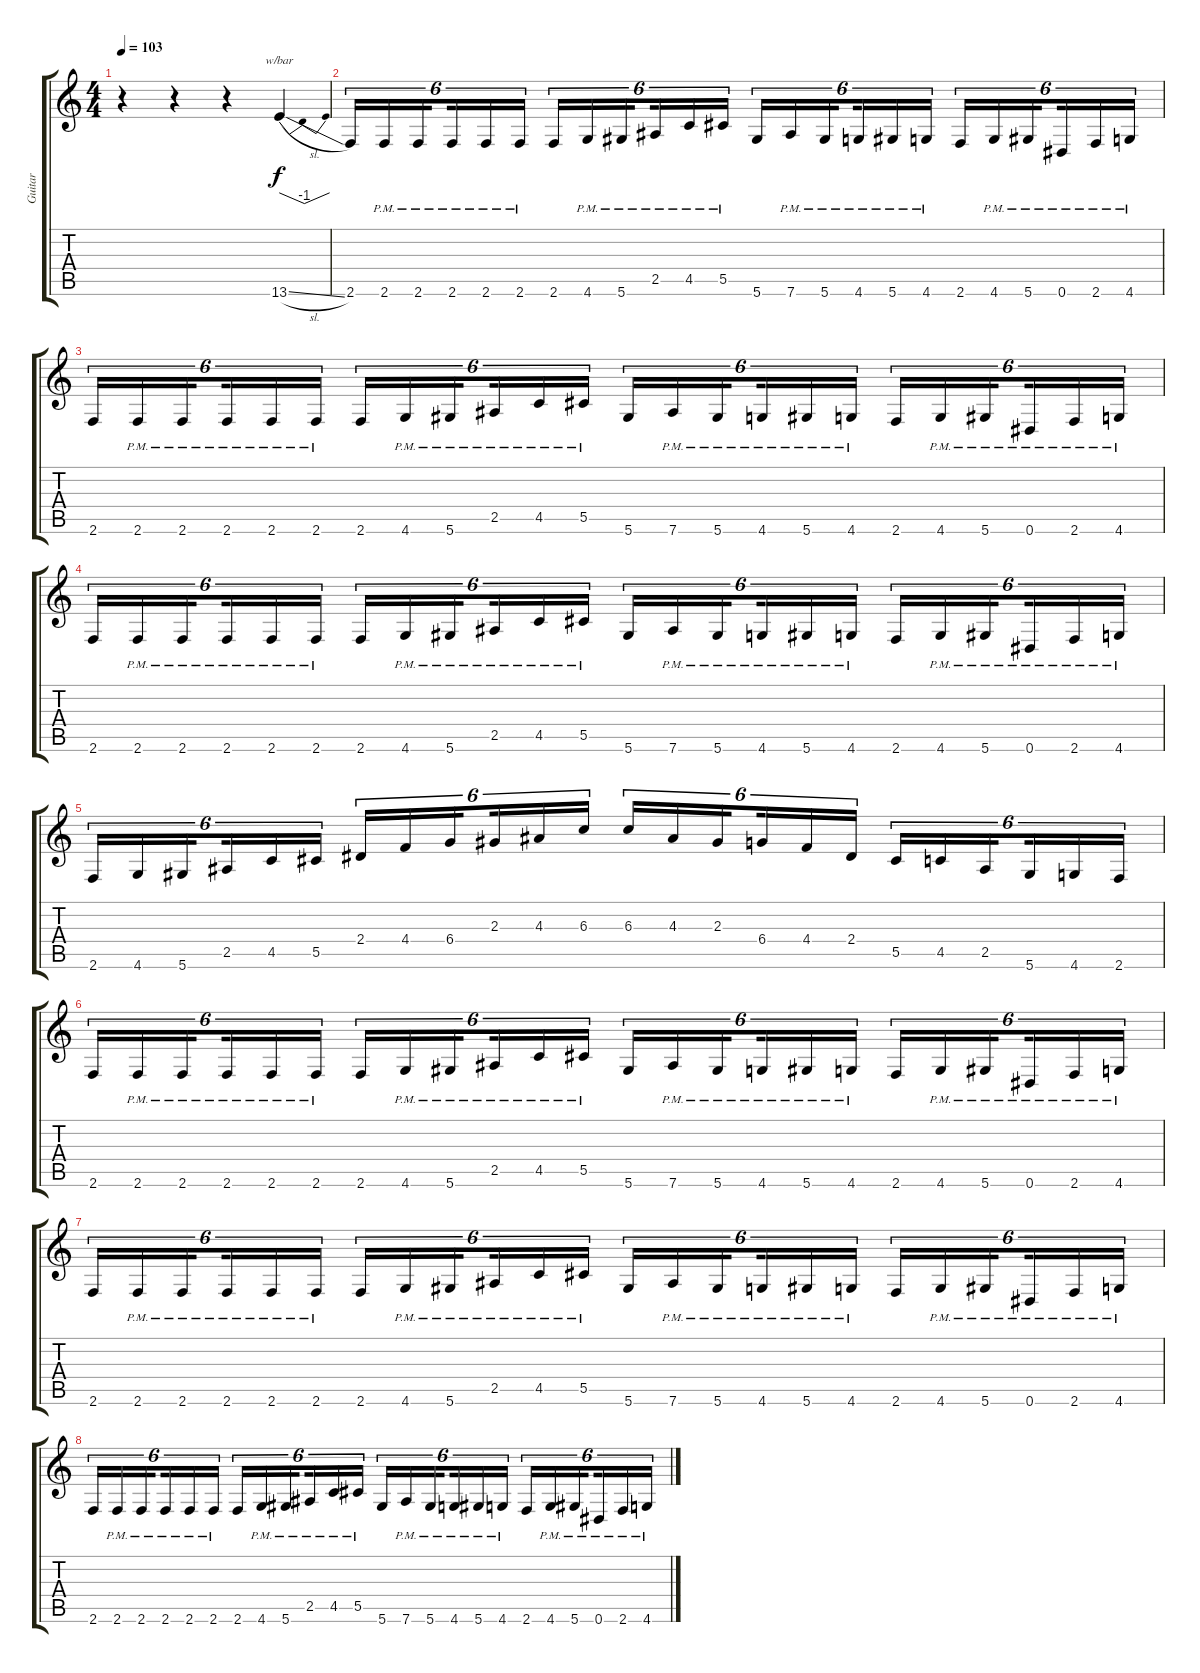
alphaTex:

\track ("Guitar" "Guitar") {instrument overdrivenguitar}
\staff {score tabs}
\tuning (Eb4 Bb3 Gb3 Db3 Ab2 Eb2) {hide}
\ts (4 4)
\tempo 103
\clef g2
\ks c
r.4{dy f instrument overdrivenguitar} r.4 r.4 13.6{sl}.4{tbe (dip default 0 0 30 -4 60 0)} |
2.6.16{tu (6 4)} 2.6{pm}.16{tu (6 4)} 2.6{pm}.16{tu (6 4) beam splitsecondary} 2.6{pm}.16{tu (6 4)} 2.6{pm}.16{tu (6 4)} 2.6{pm}.16{tu (6 4)} 2.6.16{tu (6 4)} 4.6{pm}.16{tu (6 4)} 5.6{pm}.16{tu (6 4) beam splitsecondary} 2.5{pm}.16{tu (6 4)} 4.5{pm}.16{tu (6 4)} 5.5{pm}.16{tu (6 4)} 5.6.16{tu (6 4)} 7.6{pm}.16{tu (6 4)} 5.6{pm}.16{tu (6 4) beam splitsecondary} 4.6{pm}.16{tu (6 4)} 5.6{pm}.16{tu (6 4)} 4.6{pm}.16{tu (6 4)} 2.6.16{tu (6 4)} 4.6{pm}.16{tu (6 4)} 5.6{pm}.16{tu (6 4) beam splitsecondary} 0.6{pm}.16{tu (6 4)} 2.6{pm}.16{tu (6 4)} 4.6{pm}.16{tu (6 4)} |
2.6.16{tu (6 4)} 2.6{pm}.16{tu (6 4)} 2.6{pm}.16{tu (6 4) beam splitsecondary} 2.6{pm}.16{tu (6 4)} 2.6{pm}.16{tu (6 4)} 2.6{pm}.16{tu (6 4)} 2.6.16{tu (6 4)} 4.6{pm}.16{tu (6 4)} 5.6{pm}.16{tu (6 4) beam splitsecondary} 2.5{pm}.16{tu (6 4)} 4.5{pm}.16{tu (6 4)} 5.5{pm}.16{tu (6 4)} 5.6.16{tu (6 4)} 7.6{pm}.16{tu (6 4)} 5.6{pm}.16{tu (6 4) beam splitsecondary} 4.6{pm}.16{tu (6 4)} 5.6{pm}.16{tu (6 4)} 4.6{pm}.16{tu (6 4)} 2.6.16{tu (6 4)} 4.6{pm}.16{tu (6 4)} 5.6{pm}.16{tu (6 4) beam splitsecondary} 0.6{pm}.16{tu (6 4)} 2.6{pm}.16{tu (6 4)} 4.6{pm}.16{tu (6 4)} |
2.6.16{tu (6 4)} 2.6{pm}.16{tu (6 4)} 2.6{pm}.16{tu (6 4) beam splitsecondary} 2.6{pm}.16{tu (6 4)} 2.6{pm}.16{tu (6 4)} 2.6{pm}.16{tu (6 4)} 2.6.16{tu (6 4)} 4.6{pm}.16{tu (6 4)} 5.6{pm}.16{tu (6 4) beam splitsecondary} 2.5{pm}.16{tu (6 4)} 4.5{pm}.16{tu (6 4)} 5.5{pm}.16{tu (6 4)} 5.6.16{tu (6 4)} 7.6{pm}.16{tu (6 4)} 5.6{pm}.16{tu (6 4) beam splitsecondary} 4.6{pm}.16{tu (6 4)} 5.6{pm}.16{tu (6 4)} 4.6{pm}.16{tu (6 4)} 2.6.16{tu (6 4)} 4.6{pm}.16{tu (6 4)} 5.6{pm}.16{tu (6 4) beam splitsecondary} 0.6{pm}.16{tu (6 4)} 2.6{pm}.16{tu (6 4)} 4.6{pm}.16{tu (6 4)} |
2.6.16{tu (6 4)} 4.6.16{tu (6 4)} 5.6.16{tu (6 4) beam splitsecondary} 2.5.16{tu (6 4)} 4.5.16{tu (6 4)} 5.5.16{tu (6 4)} 2.4.16{tu (6 4)} 4.4.16{tu (6 4)} 6.4.16{tu (6 4) beam splitsecondary} 2.3.16{tu (6 4)} 4.3.16{tu (6 4)} 6.3.16{tu (6 4)} 6.3.16{tu (6 4)} 4.3.16{tu (6 4)} 2.3.16{tu (6 4) beam splitsecondary} 6.4.16{tu (6 4)} 4.4.16{tu (6 4)} 2.4.16{tu (6 4)} 5.5.16{tu (6 4)} 4.5.16{tu (6 4)} 2.5.16{tu (6 4) beam splitsecondary} 5.6.16{tu (6 4)} 4.6.16{tu (6 4)} 2.6.16{tu (6 4)} |
2.6.16{tu (6 4)} 2.6{pm}.16{tu (6 4)} 2.6{pm}.16{tu (6 4) beam splitsecondary} 2.6{pm}.16{tu (6 4)} 2.6{pm}.16{tu (6 4)} 2.6{pm}.16{tu (6 4)} 2.6.16{tu (6 4)} 4.6{pm}.16{tu (6 4)} 5.6{pm}.16{tu (6 4) beam splitsecondary} 2.5{pm}.16{tu (6 4)} 4.5{pm}.16{tu (6 4)} 5.5{pm}.16{tu (6 4)} 5.6.16{tu (6 4)} 7.6{pm}.16{tu (6 4)} 5.6{pm}.16{tu (6 4) beam splitsecondary} 4.6{pm}.16{tu (6 4)} 5.6{pm}.16{tu (6 4)} 4.6{pm}.16{tu (6 4)} 2.6.16{tu (6 4)} 4.6{pm}.16{tu (6 4)} 5.6{pm}.16{tu (6 4) beam splitsecondary} 0.6{pm}.16{tu (6 4)} 2.6{pm}.16{tu (6 4)} 4.6{pm}.16{tu (6 4)} |
2.6.16{tu (6 4)} 2.6{pm}.16{tu (6 4)} 2.6{pm}.16{tu (6 4) beam splitsecondary} 2.6{pm}.16{tu (6 4)} 2.6{pm}.16{tu (6 4)} 2.6{pm}.16{tu (6 4)} 2.6.16{tu (6 4)} 4.6{pm}.16{tu (6 4)} 5.6{pm}.16{tu (6 4) beam splitsecondary} 2.5{pm}.16{tu (6 4)} 4.5{pm}.16{tu (6 4)} 5.5{pm}.16{tu (6 4)} 5.6.16{tu (6 4)} 7.6{pm}.16{tu (6 4)} 5.6{pm}.16{tu (6 4) beam splitsecondary} 4.6{pm}.16{tu (6 4)} 5.6{pm}.16{tu (6 4)} 4.6{pm}.16{tu (6 4)} 2.6.16{tu (6 4)} 4.6{pm}.16{tu (6 4)} 5.6{pm}.16{tu (6 4) beam splitsecondary} 0.6{pm}.16{tu (6 4)} 2.6{pm}.16{tu (6 4)} 4.6{pm}.16{tu (6 4)} |
2.6.16{tu (6 4)} 2.6{pm}.16{tu (6 4)} 2.6{pm}.16{tu (6 4) beam splitsecondary} 2.6{pm}.16{tu (6 4)} 2.6{pm}.16{tu (6 4)} 2.6{pm}.16{tu (6 4)} 2.6.16{tu (6 4)} 4.6{pm}.16{tu (6 4)} 5.6{pm}.16{tu (6 4) beam splitsecondary} 2.5{pm}.16{tu (6 4)} 4.5{pm}.16{tu (6 4)} 5.5{pm}.16{tu (6 4)} 5.6.16{tu (6 4)} 7.6{pm}.16{tu (6 4)} 5.6{pm}.16{tu (6 4) beam splitsecondary} 4.6{pm}.16{tu (6 4)} 5.6{pm}.16{tu (6 4)} 4.6{pm}.16{tu (6 4)} 2.6.16{tu (6 4)} 4.6{pm}.16{tu (6 4)} 5.6{pm}.16{tu (6 4) beam splitsecondary} 0.6{pm}.16{tu (6 4)} 2.6{pm}.16{tu (6 4)} 4.6{pm}.16{tu (6 4)}
